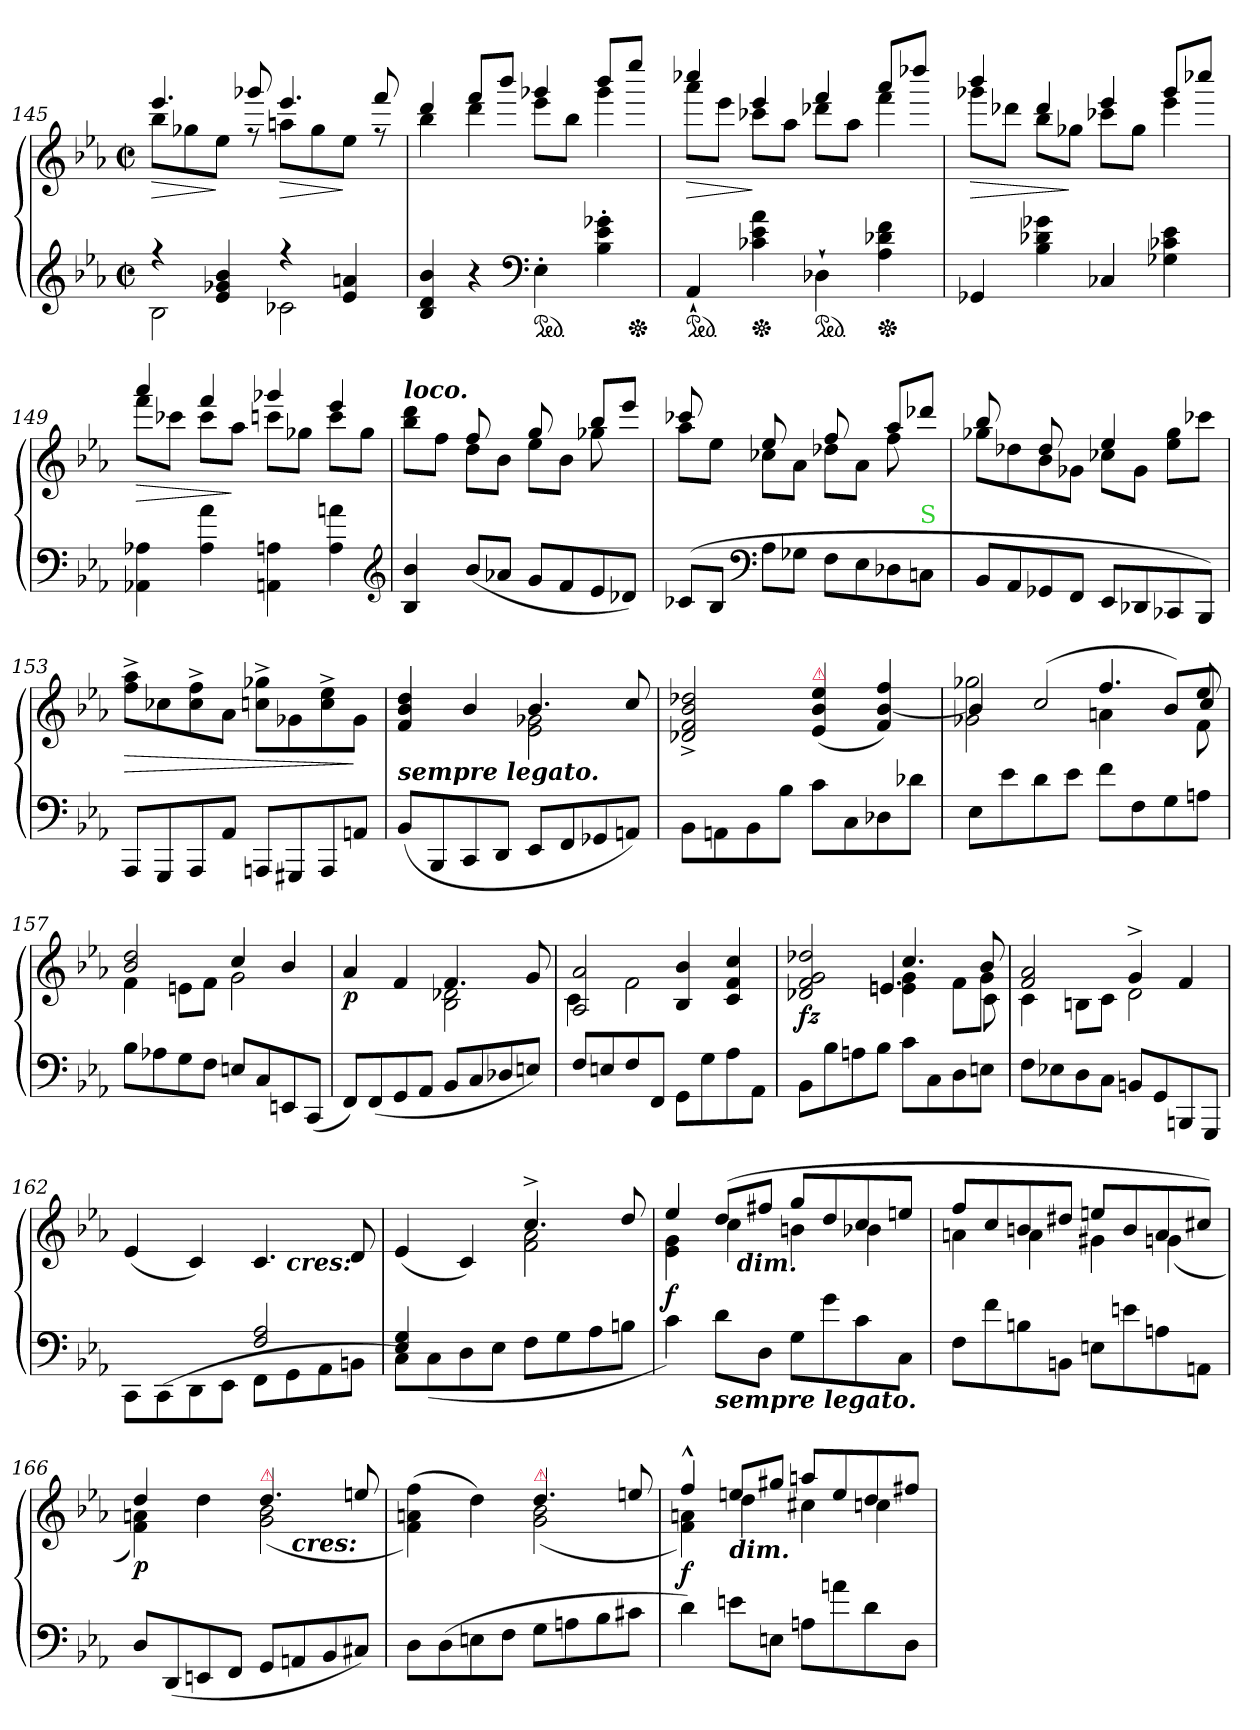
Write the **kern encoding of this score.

**kern	**kern	**dynam
*part1	*part1	*part1
*staff2	*staff1	*staff1/2
*clefG2	*clefG2	*
*k[b-e-a-]	*k[b-e-a-]	*
*c:	*c:	*
*M2/2	*M2/2	*
*met(c|)	*met(c|)	*
=145	=145	=145
*^	*^	*
!	!	!	!	!LO:HP:b
4rff	2B-	4.eee-	8bb-L	>
.	.	.	8gg-X	.
4e- 4g-X 4b-	.	.	8ee-J	]
.	.	8ggg-X	8rff	.
!	!	!	!	!LO:HP:b
4rff	2c-X	4.eee-	8aanL	>
.	.	.	8gg-	.
4e- 4an	.	.	8ee-J	]
.	.	8fff	8rff	.
*v	*v	*	*	*
=146	=146	=146	=146
4B- 4d 4b-	4ddd	4bb-	.
4r	8fffL	4ddd	.
.	8bbb-J	.	.
*clefF4	*	*	*
*ped	*	*	*
4E-'	4ggg-X	8eee-L	.
.	.	8bb-J	.
4B-' 4e-' 4g-X'	8bbb-L	4ggg-	.
*Xped	*	*	*
.	8eeee-J	.	.
=147	=147	=147	=147
!LO:TX:a:color=crimson:t=⚠	!	!	!
!	!	!	!LO:HP:b
*ped	*	*	*
4AA-`	4cccc-X	8aaa-L	>
.	.	8eee-J	.
*Xped	*	*	*
4c-X 4e- 4a-	4eee-	8ccc-XL	]
.	.	8aa-J	.
*ped	*	*	*
4D-X`	4fff	8ddd-XL	.
.	.	8aa-J	.
*Xped	*	*	*
4A- 4d-X 4f	8aaa-L	4fff	.
.	8dddd-XJ	.	.
=148	=148	=148	=148
!	!	!	!LO:HP:b
4GG-X	4bbb-	8ggg-XL	>
.	.	8ddd-XJ	.
4B- 4d-X 4g-X	4ddd-	8bb-L	.
.	.	8gg-XJ	]
4C-X	4eee-	8ccc-XL	.
.	.	8gg-J	.
4G-X 4c-X 4e-	8ggg-L	4eee-	.
.	8cccc-XJ	.	.
=149	=149	=149	=149
!	!	!	!LO:HP:b
4AA-X 4A-X	4aaa-	8fffL	>
.	.	8ccc-XJ	.
4A- 4a-	4fff	8ccc-L	.
.	.	8aa-J	]
4AAn 4An	4ggg-X	8cccnL	.
.	.	8gg-XJ	.
4A 4an	4eee-	8cccL	.
.	.	8gg-J	.
*clefG2	*	*	*
=150	=150	=150	=150
!	!LO:TX:a:Bi:t=loco.	!	!
4B- 4b-	4ryy	8bb- 8dddL	.
.	.	8ffJ	.
(8b-L	8ff	8ddL	.
8a-XJ	8ryy	8b-J	.
8gL	8gg	8ee-L	.
8f	8ryy	8b-J	.
8e-	8bb-L	8gg-X	.
8d-XJ)	8eee-J	8ryy	.
=151	=151	=151	=151
(>8c-XL	8ccc-X	8aa-L	.
8B-J	8ryy	8ee-J	.
*clefF4	*	*	*
8A-L	8ee-	8cc-XL	.
8G-XJ	8ryy	8a-J	.
8FL	8ff	8dd-XL	.
8E-	8ryy	8a-J	.
8D-X	8aa-L	8ff	.
!LO:TX:a:color=limegreen:t=S	!	!	!
8CnJ	8ddd-XJ	8ryy	.
=152	=152	=152	=152
8BB-L	8bb-	8gg-XL	.
8AA-	8ryy	8dd-X	.
8GG-X	8dd-	8b-	.
8FFJ	8ryy	8g-XJ	.
8EE-L	4ee-	8cc-XL	.
8DD-X	.	8g-J	.
8CC-X	4ryy	8ee- 8gg-L	.
8BBB-J)	.	8ccc-XJ	.
=153	=153	=153	=153
!	!	!	!LO:HP:b
*	*v	*v	*
8AAA-L	8ff^ 8aa-^L	>
8GGG	8cc-X	.
8AAA-	8cc-^ 8ff^	.
8AA-J	8a-J	.
8AAAnL	8ccn^ 8gg-X^L	.
8GGG#X	8g-X	.
8AAA	8cc^ 8ee-^	.
8AAnJ	8g-J	]
=154	=154	=154
*	*^	*
!	!LO:TX:b:Bi:t=sempre legato.	!	!
(<8BB-L	4f 4b- 4dd	2ryy	.
8BBB-	.	.	.
8CC	4b-/	.	.
8DDJ	.	.	.
8EE-L	4.b-	2e- 2g-X	.
8FF	.	.	.
8GG-X	.	.	.
8AAnJ)	8cc	.	.
*	*v	*v	*
=155	=155	=155
8BB-\L	2d-X^> 2f^> 2b-^> 2dd-X^>	.
8AAn\	.	.
8BB-\	.	.
8B-\J	.	.
!	!LO:TX:a:color=crimson:t=⚠	!
8cL	(>4e- 4b- 4ee-	.
8C	.	.
8D-X	4f/ [4b-/ 4ff/)	.
8d-XJ	.	.
=156	=156	=156
*	*^	*
*	*	*^	*
8E-L	4b-]	2g-X 2gg-X	4ryy	.
8e-	.	.	.	.
8d	4ryy	.	(2cc/	.
8e-J	.	.	.	.
8fL	4.ff	4an	.	.
8F	.	.	.	.
8G	.	8ryy	8b-L)	.
8AnJ	8ee-	8f	8ccJ	.
*	*	*v	*v	*
=157	=157	=157	=157
8B-L	2b- 2dd	4f	.
8A-X	.	.	.
8G	.	8enL	.
8FJ	.	8fJ	.
8EnL	4cc	2g	.
8C	.	.	.
8EEn	4b-	.	.
(8CCJ	.	.	.
=158	=158	=158	=158
!	!	!	!LO:DY:b
8FFL)	4a-	2ryy	p
(8FF	.	.	.
8GG	4f	.	.
8AA-J	.	.	.
8BB-L	4.f	2B- 2d-X	.
8C	.	.	.
8D-X	.	.	.
8EnJ)	8g	.	.
=159	=159	=159	=159
8FL	2A- 2a-	4c	.
8En	.	.	.
8F	.	2f	.
8FFJ	.	.	.
8GGL	4B- 4b-	.	.
8G	.	.	.
8A-	4c 4f 4cc	4ryy	.
8AA-J	.	.	.
=160	=160	=160	=160
*	*	*^	*
!	!	!	!	!LO:DY:b
8BB-L	2d-X 2f 2g 2dd-X	2ryy	2ryy	fz
8B-	.	.	.	.
8An	.	.	.	.
8B-J	.	.	.	.
8cL	4.cc	4en 4g	4.en	.
8C	.	.	.	.
8D	.	8fL	.	.
8EnJ	8b-	8gJ	8c\	.
*	*	*v	*v	*
=161	=161	=161	=161
8FL	2f 2a-	4c	.
8E-X	.	.	.
8D	.	8BnL	.
8CJ	.	8cJ	.
8BBnL	4g^	2d	.
8GG	.	.	.
8BBBn	4f	.	.
8GGGJ	.	.	.
=162	=162	=162	=162
*^	*	*	*
2ryy	8CC\L	(4e-	2ryy	.
.	(8CC\	.	.	.
.	8DD\	4c)	.	.
.	8EE-\J	.	.	.
2F 2A-	8FFL	4.c	8ryy	.
!	!	!	!LO:TX:b:Bi:t=cres&colon;	!
.	8GG	.	4.ryy	.
.	8AA-	.	.	.
.	8BBnJ	8d	.	.
=163	=163	=163	=163	=163
4E- 4G	8CL)	(4e-	2ryy	.
.	(>8C	.	.	.
2.ryy	8D	4c)	.	.
.	8E-J	.	.	.
.	8FL	4.cc^	2f 2a-	.
.	8G	.	.	.
.	8A-	.	.	.
.	8BnJ	8dd	.	.
=164	=164	=164	=164	=164
!	!	!	!	!LO:DY:b
*v	*v	*	*^	*
4c)	4ee-	4e- 4g	4ryy	f
!LO:TX:b:Bi:t=sempre legato.	!	!	!	!
8dL	(8ddL	4cc	16ryy	.
!	!	!	!LO:TX:b:Bi:t=dim.	!
.	.	.	2ryy	.
8DJ	8ff#XJ	.	.	.
8GL	8ggL	4bn	.	.
8g	8dd	.	.	.
8c	8cc	4b-X	.	.
.	.	.	8.ryy	.
8CJ	8eenJ	.	.	.
*	*	*v	*v	*
=165	=165	=165	=165
8FL	8ffL	4an	.
8f	8cc	.	.
8Bn	8bn	4a	.
8BBnJ	8dd#XJ	.	.
8EnL	8eenL	4g#X	.
8en	8b	.	.
8An	8a	(4gn	.
8AAnJ	8cc#XJ)	.	.
=166	=166	=166	=166
!	!	!	!LO:DY:b
*	*	*^	*
8DL	4dd	4f 4an)	2ryy	p
(8DD	.	.	.	.
8EEn	4dd	4ryy	.	.
8FFJ	.	.	.	.
!	!LO:TX:a:color=crimson:t=⚠	!	!	!
8GGL	4.dd	(2g 2b-	8ryy	.
!	!	!	!LO:TX:b:Bi:t=cres&colon;	!
8AAn	.	.	4.ryy	.
8BB-	.	.	.	.
8C#XJ)	8een	.	.	.
*	*	*v	*v	*
=167	=167	=167	=167
8DL	2ryy	(4f 4an 4ff)	.
(8D	.	.	.
8En	.	4dd)	.
8FJ	.	.	.
!	!LO:TX:a:color=crimson:t=⚠	!	!
8GL	4.dd	(2g 2b-	.
8An	.	.	.
8B-	.	.	.
8c#XJ	8een	.	.
=168	=168	=168	=168
!	!	!	!LO:DY:b
4d)	4ff^^	4f 4an)	f
!	!LO:TX:b:Bi:t=dim.	!	!
8enL	8eenL	4dd	.
8EnJ	8gg#XJ	.	.
8AnL	8aanL	4cc#X	.
8an	8ee	.	.
8d	8dd	4ccn	.
8DJ	8ff#XJ	.	.
*	*v	*v	*
=	=	=
*-	*-	*-
